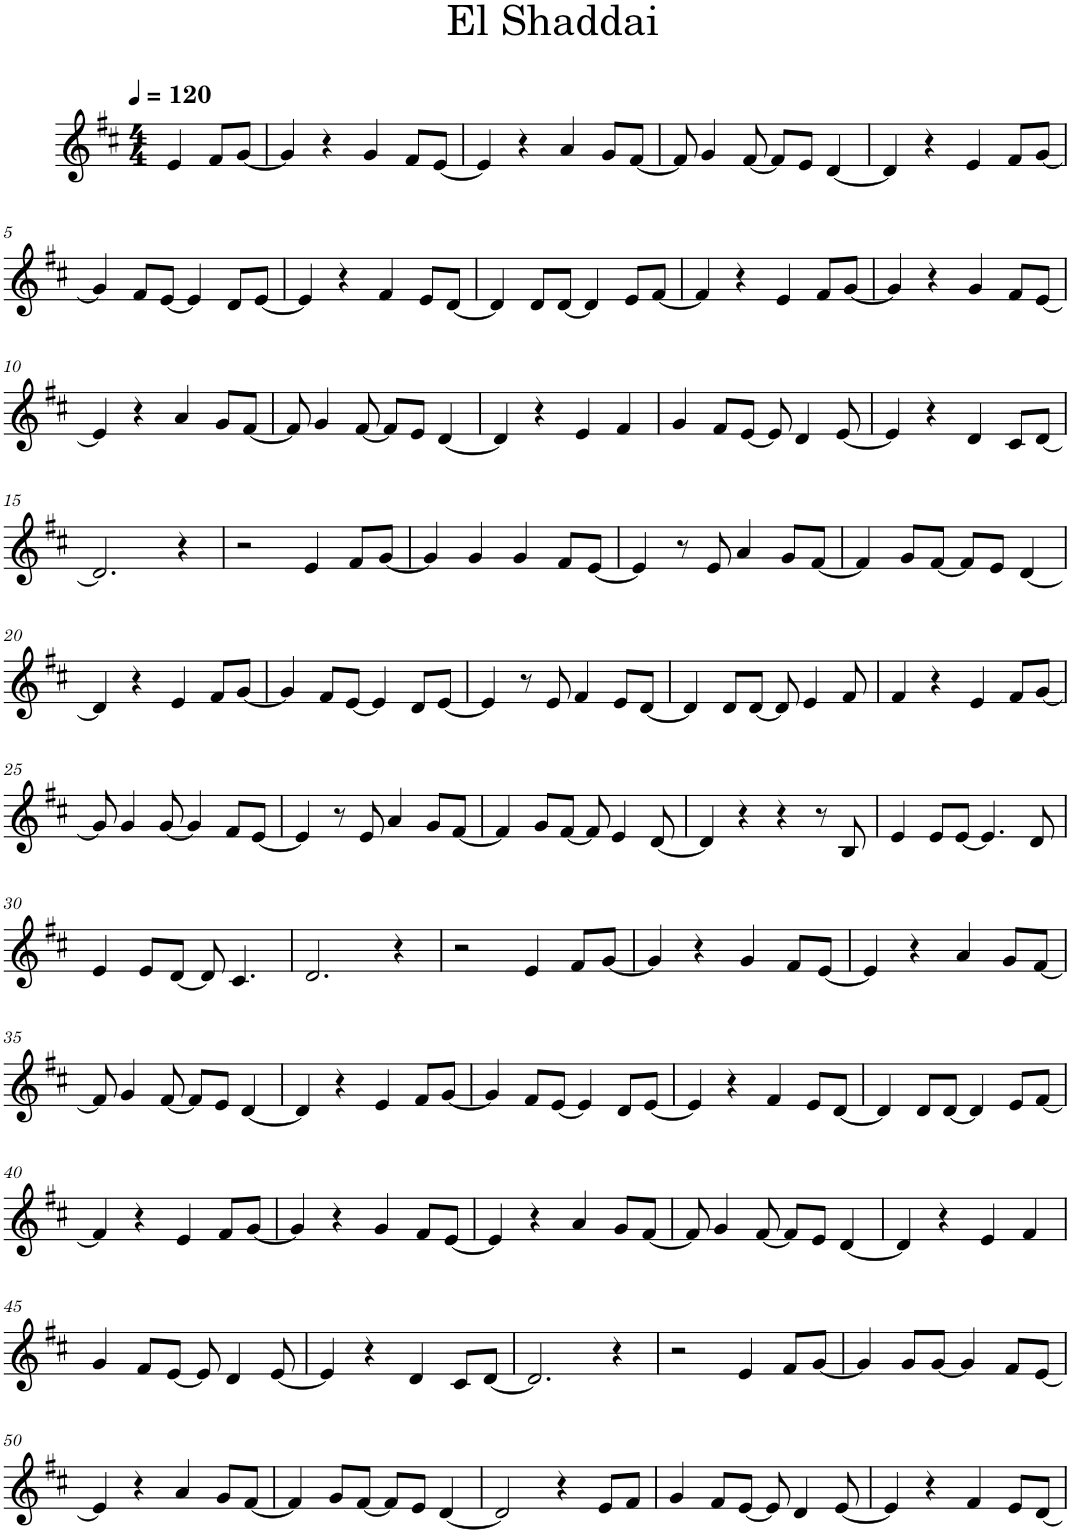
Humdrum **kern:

**kern
*part1
*staff1
*I"Trompete
*I'Trp.
*clefG2
*Trd1c2
*k[f#c#]
*M4/4
*MM120
=
4e/
8f#/L
[8g/J
=1
4g/]
4r
4g/
8f#/L
[8e/J
=2
!LO:TX:a:t=El Shaddai
4e/]
4r
4a/
8g/L
[8f#/J
=3
8f#/]
4g/
[8f#/
8f#/L]
8e/J
[4d/
=4
4d/]
4r
4e/
8f#/L
[8g/J
!!LO:LB:g=z
=5
4g/]
8f#/L
[8e/J
4e/]
8d/L
[8e/J
=6
4e/]
4r
4f#/
8e/L
[8d/J
=7
4d/]
8d/L
[8d/J
4d/]
8e/L
[8f#/J
=8
4f#/]
4r
4e/
8f#/L
[8g/J
=9
4g/]
4r
4g/
8f#/L
[8e/J
!!LO:LB:g=z
=10
4e/]
4r
4a/
8g/L
[8f#/J
=11
8f#/]
4g/
[8f#/
8f#/L]
8e/J
[4d/
=12
4d/]
4r
4e/
4f#/
=13
4g/
8f#/L
[8e/J
8e/]
4d/
[8e/
=14
4e/]
4r
4d/
8c#/L
[8d/J
!!LO:LB:g=z
=15
2.d/]
4r
=16
2r
4e/
8f#/L
[8g/J
=17
4g/]
4g/
4g/
8f#/L
[8e/J
=18
4e/]
8r
8e/
4a/
8g/L
[8f#/J
=19
4f#/]
8g/L
[8f#/J
8f#/L]
8e/J
[4d/
!!LO:LB:g=z
=20
4d/]
4r
4e/
8f#/L
[8g/J
=21
4g/]
8f#/L
[8e/J
4e/]
8d/L
[8e/J
=22
4e/]
8r
8e/
4f#/
8e/L
[8d/J
=23
4d/]
8d/L
[8d/J
8d/]
4e/
8f#/
=24
4f#/
4r
4e/
8f#/L
[8g/J
!!LO:LB:g=z
=25
8g/]
4g/
[8g/
4g/]
8f#/L
[8e/J
=26
4e/]
8r
8e/
4a/
8g/L
[8f#/J
=27
4f#/]
8g/L
[8f#/J
8f#/]
4e/
[8d/
=28
4d/]
4r
4r
8r
8B/
=29
4e/
8e/L
[8e/J
4.e/]
8d/
!!LO:LB:g=z
=30
4e/
8e/L
[8d/J
8d/]
4.c#/
=31
2.d/
4r
=32
2r
4e/
8f#/L
[8g/J
=33
4g/]
4r
4g/
8f#/L
[8e/J
=34
4e/]
4r
4a/
8g/L
[8f#/J
!!LO:LB:g=z
=35
8f#/]
4g/
[8f#/
8f#/L]
8e/J
[4d/
=36
4d/]
4r
4e/
8f#/L
[8g/J
=37
4g/]
8f#/L
[8e/J
4e/]
8d/L
[8e/J
=38
4e/]
4r
4f#/
8e/L
[8d/J
=39
4d/]
8d/L
[8d/J
4d/]
8e/L
[8f#/J
!!LO:LB:g=z
=40
4f#/]
4r
4e/
8f#/L
[8g/J
=41
4g/]
4r
4g/
8f#/L
[8e/J
=42
4e/]
4r
4a/
8g/L
[8f#/J
=43
8f#/]
4g/
[8f#/
8f#/L]
8e/J
[4d/
=44
4d/]
4r
4e/
4f#/
!!LO:LB:g=z
=45
4g/
8f#/L
[8e/J
8e/]
4d/
[8e/
=46
4e/]
4r
4d/
8c#/L
[8d/J
=47
2.d/]
4r
=48
2r
4e/
8f#/L
[8g/J
=49
4g/]
8g/L
[8g/J
4g/]
8f#/L
[8e/J
!!LO:LB:g=z
=50
4e/]
4r
4a/
8g/L
[8f#/J
=51
4f#/]
8g/L
[8f#/J
8f#/L]
8e/J
[4d/
=52
2d/]
4r
8e/L
8f#/J
=53
4g/
8f#/L
[8e/J
8e/]
4d/
[8e/
=54
4e/]
4r
4f#/
8e/L
[8d/J
=
*-
